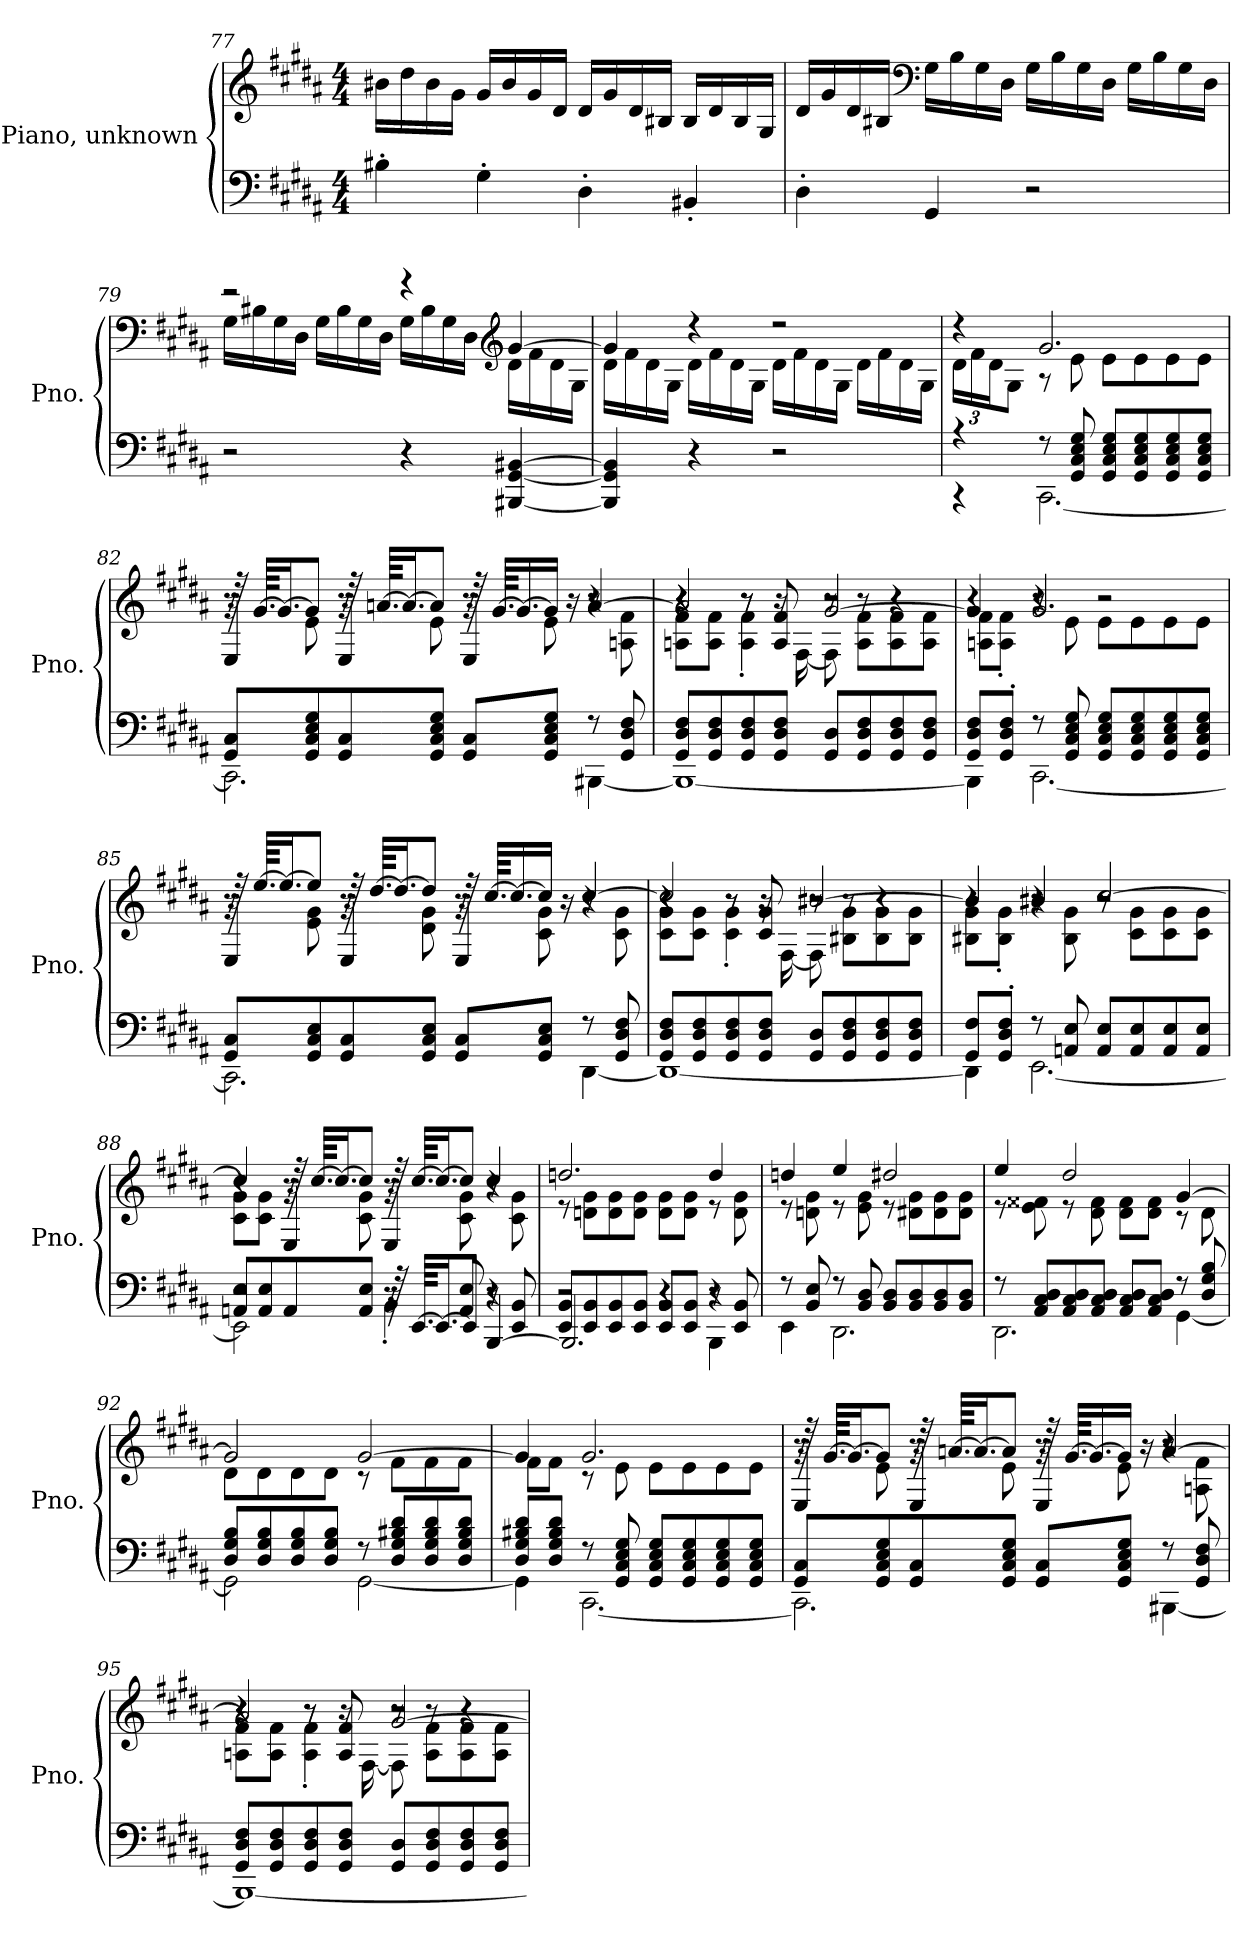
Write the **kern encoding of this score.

**kern	**kern
*part1	*part1
*staff2	*staff1
*I"Piano, unknown	*
*I'Pno.	*
!!LO:LB:g=z
*clefF4	*clefG2
*k[f#c#g#d#a#]	*k[f#c#g#d#a#]
*M4/4	*M4/4
=77	=77
4B#X'\	16b#X\LL
.	16dd#\
.	16b#\
.	16g#\JJ
4G#'\	16g#/LL
.	16b#/
.	16g#/
.	16d#/JJ
4D#'\	16d#/LL
.	16g#/
.	16d#/
.	16B#X/JJ
4BB#X'/	16B#/LL
.	16d#/
.	16B#/
.	16G#/JJ
=78	=78
4D#'\	16d#/LL
.	16g#/
.	16d#/
.	16B#X/JJ
*	*clefF4
4GG#/	16G#\LL
.	16B#\
.	16G#\
.	16D#\JJ
2r	16G#\LL
.	16B#\
.	16G#\
.	16D#\JJ
.	16G#\LL
.	16B#\
.	16G#\
.	16D#\JJ
!!LO:LB:g=z
=79	=79
*	*^
2r	2r	16G#\LL
.	.	16B#X\
.	.	16G#\
.	.	16D#\JJ
.	.	16G#\LL
.	.	16B#\
.	.	16G#\
.	.	16D#\JJ
4r	4r	16G#\LL
.	.	16B#\
.	.	16G#\
.	.	16D#\JJ
*	*clefG2	*
[4BBB#X/ [4GG#/ [4BB#X/	[4g#/	16d#\LL
.	.	16f#\
.	.	16d#\
.	.	16G#\JJ
=80	=80	=80
4BBB#/] 4GG#/] 4BB#/]	4g#/]	16d#\LL
.	.	16f#\
.	.	16d#\
.	.	16G#\JJ
4r	4r	16d#\LL
.	.	16f#\
.	.	16d#\
.	.	16G#\JJ
2r	2r	16d#\LL
.	.	16f#\
.	.	16d#\
.	.	16G#\JJ
.	.	16d#\LL
.	.	16f#\
.	.	16d#\
.	.	16G#\JJ
!!LO:LB:g=z	!!
=81	=81	=81
*^	*	*
*	*	*	*Xbrackettup
4r	4r	4r	24d#\LL
.	.	.	24f#\
.	.	.	24d#\J
.	.	.	8G#\J
8r	[2.CC#\	2.g#/	8r
8GG#/ 8C#/ 8E/ 8G#/	.	.	8e\
8GG#/ 8C#/ 8E/ 8G#/L	.	.	8e\L
8GG#/ 8C#/ 8E/ 8G#/	.	.	8e\
8GG#/ 8C#/ 8E/ 8G#/	.	.	8e\
8GG#/ 8C#/ 8E/ 8G#/J	.	.	8e\J
=82	=82	=82	=82
*	*	*	*^
8GG#/ 8C#/L	2.CC#\]	128r	8r	4E'/
.	.	[64.g#/KKLL	.	.
.	.	16.g#/J_	.	.
8GG#/ 8C#/ 8E/ 8G#/	.	8g#/J]	8e\	.
8GG#/ 8C#/	.	128r	8r	4E'/
.	.	[64.an/KKLL	.	.
.	.	16.a/J_	.	.
8GG#/ 8C#/ 8E/ 8G#/J	.	8a/J]	8e\	.
8GG#/ 8C#/L	.	128r	8r	4E'/
.	.	[64.g#/KKLL	.	.
.	.	16.g#/_	.	.
8GG#/ 8C#/ 8E/ 8G#/J	.	16g#/JJ]	8e\	.
.	.	16r	.	.
8r	[4BBB#X\	[4a/	8r	4r
8GG#/ 8D#/ 8F#/	.	.	8An\ 8f#\	.
!!LO:PB:g=z
=83	=83	=83	=83	=83
*	*	*	*	*^
8GG#/ 8D#/ 8F#/L	1BBB#_	2a/]	8An\ 8f#\L	4r	4r
8GG#/ 8D#/ 8F#/	.	.	8A\ 8f#\J	.	.
8GG#/ 8D#/ 8F#/	.	.	4A\' 4f#\'	8r	8r
8GG#/ 8D#/ 8F#/J	.	.	.	8A/ 8f#/	16r
.	.	.	.	.	[16F#\
8GG#/ 8D#/L	.	[2g#/	8r	2r	8F#\]
8GG#/ 8D#/ 8F#/	.	.	8A\ 8f#\L	.	8r
8GG#/ 8D#/ 8F#/	.	.	8A\ 8f#\	.	4r
8GG#/ 8D#/ 8F#/J	.	.	8A\ 8f#\J	.	.
*	*	*	*	*v	*v
=84	=84	=84	=84	=84
8GG#/ 8D#/ 8F#/L	4BBB#\]	4g#/]	8An\ 8f#\L	4r
8GG#/' 8D#/' 8F#/'J	.	.	8A\' 8f#\'J	.
8r	[2.CC#\	4r	8r	2.g#/
8GG#/ 8C#/ 8E/ 8G#/	.	.	8e\	.
8GG#/ 8C#/ 8E/ 8G#/L	.	2r	8e\L	.
8GG#/ 8C#/ 8E/ 8G#/	.	.	8e\	.
8GG#/ 8C#/ 8E/ 8G#/	.	.	8e\	.
8GG#/ 8C#/ 8E/ 8G#/J	.	.	8e\J	.
!!LO:LB:g=z	!!	!!
=85	=85	=85	=85	=85
8GG#/ 8C#/L	2.CC#\]	128r	8r	4E'/
.	.	[64.ee/KKLL	.	.
.	.	16.ee/J_	.	.
8GG#/ 8C#/ 8E/	.	8ee/J]	8e\ 8g#\	.
8GG#/ 8C#/	.	128r	8r	4E'/
.	.	[64.dd#/KKLL	.	.
.	.	16.dd#/J_	.	.
8GG#/ 8C#/ 8E/J	.	8dd#/J]	8d#\ 8g#\	.
8GG#/ 8C#/L	.	128r	8r	4E'/
.	.	[64.cc#/KKLL	.	.
.	.	16.cc#/_	.	.
8GG#/ 8C#/ 8E/J	.	16cc#/JJ]	8c#\ 8g#\	.
.	.	16r	.	.
8r	[4DD#\	[4cc#/	8r	4r
8GG#/ 8D#/ 8F#/	.	.	8c#\ 8g#\	.
=86	=86	=86	=86	=86
*	*	*	*	*^
8GG#/ 8D#/ 8F#/L	1DD#_	2cc#/]	8c#\ 8g#\L	4r	4r
8GG#/ 8D#/ 8F#/	.	.	8c#\ 8g#\J	.	.
8GG#/ 8D#/ 8F#/	.	.	4c#\' 4g#\'	8r	8r
8GG#/ 8D#/ 8F#/J	.	.	.	8c#/ 8g#/	16r
.	.	.	.	.	[16F#\
8GG#/ 8D#/L	.	[2b#X/	8r	2r	8F#\]
8GG#/ 8D#/ 8F#/	.	.	8B#X\ 8g#\L	.	8r
8GG#/ 8D#/ 8F#/	.	.	8B#\ 8g#\	.	4r
8GG#/ 8D#/ 8F#/J	.	.	8B#\ 8g#\J	.	.
*	*	*	*	*v	*v
!!LO:LB:g=z
=87	=87	=87	=87	=87
8GG#/ 8F#/L	4DD#\]	4b#/]	8B#X\ 8g#\L	4r
8GG#/' 8D#/' 8F#/'J	.	.	8B#\' 8g#\'J	.
8r	[2.EE\	4r	8r	4b#X/
8AAn/ 8E/	.	.	8B#\ 8g#\	.
8AA/ 8E/L	.	2r	8r	[2cc#/
8AA/ 8E/	.	.	8c#\ 8g#\L	.
8AA/ 8E/	.	.	8c#\ 8g#\	.
8AA/ 8E/J	.	.	8c#\ 8g#\J	.
=88	=88	=88	=88	=88
*	*^	*	*	*
8AAn/ 8E/L	2EE\]	2r	4r	8c#\ 8g#\L	4cc#/]
8AA/ 8E/	.	.	.	8c#\ 8g#\J	.
8AA/	.	.	128r	8r	4E'/
.	.	.	[64.cc#/KKLL	.	.
.	.	.	16.cc#/J_	.	.
8AA/ 8E/J	.	.	8cc#/J]	8c#\ 8g#\	.
8r	4BB'\	128r	128r	8r	4E'/
.	.	[64.EE/KKLL	[64.cc#/KKLL	.	.
.	.	16.EE/J_	16.cc#/J_	.	.
8AA/ 8E/	.	8EE/J]	8cc#/J]	8c#\ 8g#\	.
8r	4r	[4BBB/	4cc#/	8r	4r
8EE/ 8BB/	.	.	.	8c#\ 8g#\	.
*	*	*	*	*v	*v
!!LO:LB:g=z
=89	=89	=89	=89	=89
8EE/ 8BB/L	2r	2.BBB/]	2.ddn/	8r
8EE/ 8BB/	.	.	.	8dn\ 8g#\L
8EE/ 8BB/	.	.	.	8d\ 8g#\
8EE/ 8BB/J	.	.	.	8d\ 8g#\J
8EE/ 8BB/L	4r	.	.	8d\ 8g#\L
8EE/ 8BB/J	.	.	.	8d\ 8g#\J
8r	4BBB\	4r	4dd/	8r
8EE/ 8BB/	.	.	.	8d\ 8g#\
*	*v	*v	*	*
=90	=90	=90	=90
8r	4EE\	4ddn/	8r
8BB/ 8E/	.	.	8dn\ 8g#\
8r	2.DD#\	4ee/	8r
8BB/ 8D#/	.	.	8e\ 8g#\
8BB/ 8D#/L	.	2dd#X/	8r
8BB/ 8D#/	.	.	8d#X\ 8g#\L
8BB/ 8D#/	.	.	8d#\ 8g#\
8BB/ 8D#/J	.	.	8d#\ 8g#\J
=91	=91	=91	=91
8r	2.DD#\	4ee/	8r
8AA#/ 8C#/ 8D#/L	.	.	8e\ 8f##X\
8AA#/ 8C#/ 8D#/	.	2dd#/	8r
8AA#/ 8C#/ 8D#/J	.	.	8d#\ 8f##\
8AA#/ 8C#/ 8D#/L	.	.	8d#\ 8f##\L
8AA#/ 8C#/ 8D#/J	.	.	8d#\ 8f##\J
8r	[4GG#\	[4g#/	8r
8D#/ 8G#/ 8B/	.	.	8d#\
!!LO:LB:g=z	!!
=92	=92	=92	=92
8D#/ 8G#/ 8B/L	2GG#\]	2g#/]	8d#\L
8D#/ 8G#/ 8B/	.	.	8d#\
8D#/ 8G#/ 8B/	.	.	8d#\
8D#/ 8G#/ 8B/J	.	.	8d#\J
8r	[2GG#\	[2g#/	8r
8D#/ 8G#/ 8B#X/ 8d#/L	.	.	8f#\L
8D#/ 8G#/ 8B#/ 8d#/	.	.	8f#\
8D#/ 8G#/ 8B#/ 8d#/J	.	.	8f#\J
=93	=93	=93	=93
8D#/ 8G#/ 8B#X/ 8d#/L	4GG#\]	4g#/]	8f#\L
8D#/ 8G#/ 8B#/ 8d#/J	.	.	8f#\J
8r	[2.CC#\	2.g#/	8r
8GG#/ 8C#/ 8E/ 8G#/	.	.	8e\
8GG#/ 8C#/ 8E/ 8G#/L	.	.	8e\L
8GG#/ 8C#/ 8E/ 8G#/	.	.	8e\
8GG#/ 8C#/ 8E/ 8G#/	.	.	8e\
8GG#/ 8C#/ 8E/ 8G#/J	.	.	8e\J
!!LO:LB:g=z
=94	=94	=94	=94
*	*	*	*^
8GG#/ 8C#/L	2.CC#\]	128r	8r	4E'/
.	.	[64.g#/KKLL	.	.
.	.	16.g#/J_	.	.
8GG#/ 8C#/ 8E/ 8G#/	.	8g#/J]	8e\	.
8GG#/ 8C#/	.	128r	8r	4E'/
.	.	[64.an/KKLL	.	.
.	.	16.a/J_	.	.
8GG#/ 8C#/ 8E/ 8G#/J	.	8a/J]	8e\	.
8GG#/ 8C#/L	.	128r	8r	4E'/
.	.	[64.g#/KKLL	.	.
.	.	16.g#/_	.	.
8GG#/ 8C#/ 8E/ 8G#/J	.	16g#/JJ]	8e\	.
.	.	16r	.	.
8r	[4BBB#X\	[4a/	8r	4r
8GG#/ 8D#/ 8F#/	.	.	8An\ 8f#\	.
=95	=95	=95	=95	=95
*	*	*	*	*^
8GG#/ 8D#/ 8F#/L	1BBB#_	2a/]	8An\ 8f#\L	4r	4r
8GG#/ 8D#/ 8F#/	.	.	8A\ 8f#\J	.	.
8GG#/ 8D#/ 8F#/	.	.	4A\' 4f#\'	8r	8r
8GG#/ 8D#/ 8F#/J	.	.	.	8A/ 8f#/	16r
.	.	.	.	.	[16F#\
8GG#/ 8D#/L	.	[2g#/	8r	2r	8F#\]
8GG#/ 8D#/ 8F#/	.	.	8A\ 8f#\L	.	8r
8GG#/ 8D#/ 8F#/	.	.	8A\ 8f#\	.	4r
8GG#/ 8D#/ 8F#/J	.	.	8A\ 8f#\J	.	.
*v	*v	*	*	*	*
*	*v	*v	*v	*v
=	=
*-	*-
